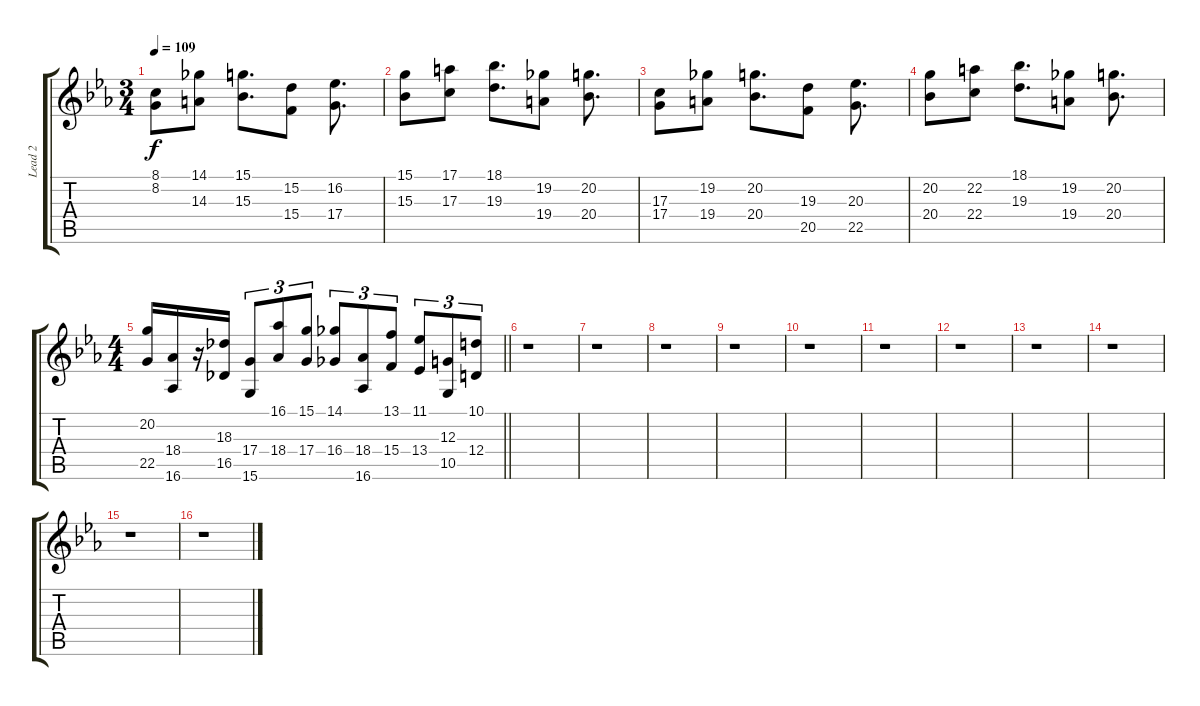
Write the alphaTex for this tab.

\track ("Lead 2" "Lead 2") {instrument vibraphone}
\staff {score tabs}
\tuning (E4 B3 G3 D3 A2 E2) {hide}
\ts (3 4)
\tempo 109
\clef g2
\ks cminor
(8.1 8.2).8{dy f} (14.1 14.3).8 (15.1 15.3).8{d} (15.2 15.4).8 (16.2 17.4).8{d} |
(15.1 15.3).8 (17.1 17.3).8 (18.1 19.3).8{d} (19.2 19.4).8 (20.2 20.4).8{d} |
(17.3 17.4).8 (19.2 19.4).8 (20.2 20.4).8{d} (19.3 20.5).8 (20.3 22.5).8{d} |
(20.2 20.4).8 (22.2 22.4).8 (18.1 19.3).8{d} (19.2 19.4).8 (20.2 20.4).8{d} |
\ts (4 4)
\barLineRight lightlight
(20.2 22.5).16 (18.4 16.6).16 r.16 (18.3 16.5).16 (17.4 15.6).8{tu (3 2)} (16.1 18.4).8{tu (3 2)} (15.1 17.4).8{tu (3 2)} (14.1 16.4).8{tu (3 2)} (18.4 16.6).8{tu (3 2)} (13.1 15.4).8{tu (3 2)} (11.1 13.4).8{tu (3 2)} (12.3 10.5).8{tu (3 2)} (10.1 12.4).8{tu (3 2)} |
r.1 |
r.1 |
r.1 |
r.1 |
r.1 |
r.1 |
r.1 |
r.1 |
r.1 |
r.1 |
r.1
